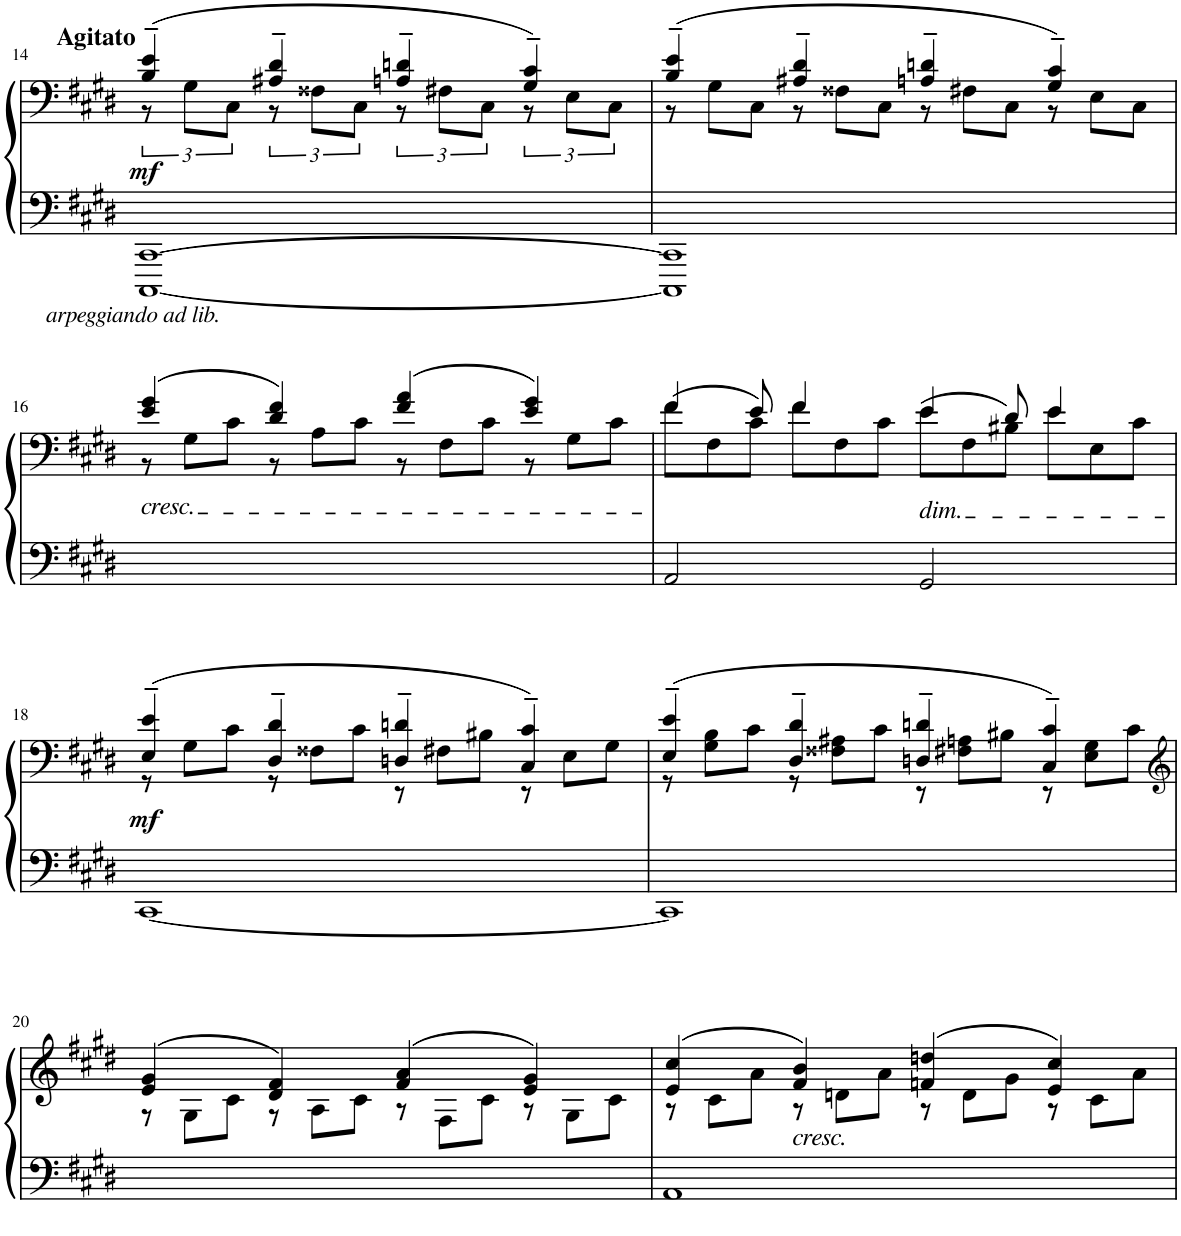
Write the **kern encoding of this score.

**kern	**kern	**dynam
*part1	*part1	*part1
*staff2	*staff1	*staff1/2
*I"Piano	*	*
*I'Pno.	*	*
!!LO:PB:g=z
*clefF4	*clefF4	*
*k[f#c#g#d#]	*k[f#c#g#d#]	*
*M4/4	*M4/4	*
*met(c)	*met(c)	*
=14	=14	=14
*	*^	*
!	!LO:TX:a:B:t=Agitato	!	!
!LO:TX:b:i:t=arpeggiando ad lib.	!	!	!
!	!	!	!LO:DY:b
[<1CCC# [>1CC#	(4B/~ 4e/~	12r	mf
.	.	12G#\L	.
.	.	12C#\J	.
.	4A#X/~ 4d#/~	12r	.
.	.	12F##X\L	.
.	.	12C#\J	.
.	4An/~ 4dn/~	12r	.
.	.	12F#X\L	.
.	.	12C#\J	.
.	4G#/~ 4c#/~)	12r	.
.	.	12E\L	.
.	.	12C#\J	.
=15	=15	=15	=15
1CCC#] 1CC#]	(4B/~ 4e/~	12r	.
.	.	12G#\L	.
.	.	12C#\J	.
.	4A#X/~ 4d#/~	12r	.
.	.	12F##X\L	.
.	.	12C#\J	.
.	4An/~ 4dn/~	12r	.
.	.	12F#X\L	.
.	.	12C#\J	.
.	4G#/~ 4c#/~)	12r	.
.	.	12E\L	.
.	.	12C#\J	.
!!LO:LB:g=z	!!
=16	=16	=16	=16
!	!LO:TX:b:i:t=cresc.	!	!
1ryy	(4e/ 4g#/	12r	.
.	.	12G#\L	.
.	.	12c#\J	.
.	4d#/ 4f#/)	12r	.
.	.	12A\L	.
.	.	12c#\J	.
.	(4f#/ 4a/	12r	.
.	.	12F#\L	.
.	.	12c#\J	.
.	4e/ 4g#/)	12r	.
.	.	12G#\L	.
.	.	12c#\J	.
=17	=17	=17	=17
*	*	*Xbrackettup	*
2AA/	6f#/	(>12f#\L	.
.	.	12F#\	.
.	(12e/	12c#\J	.
.	4f#/	12f#\L	.
.	.	12F#\	.
.	.	12c#\J	.
*	*brackettup	*Xbrackettup	*
!	!LO:TX:b:i:t=dim.	!	!
2GG#/	6e/	12e\L	.
.	.	12F#\	.
.	(12d#/	12B#X\J	.
.	4e/	12e\L	.
.	.	12E\	.
.	.	12c#\J	.
!!LO:LB:g=z	!!
=18	=18	=18	=18
*	*	*brackettup	*
!	!	!	!LO:DY:b
[<1CC#	4E/~ 4e/~	12r	mf
.	.	12G#\L	.
.	.	12c#\J	.
.	4D#/~ 4d#/~	12r	.
.	.	12F##X\L	.
.	.	12c#\J	.
.	4Dn/~ 4dn/~	12r	.
.	.	12F#X\L	.
.	.	12B#X\J	.
.	4C#/~ 4c#/~)	12r	.
.	.	12E\L	.
.	.	12G#\J	.
=19	=19	=19	=19
1CC#]	(4E/~ 4e/~	12r	.
.	.	12G#\ 12B\L	.
.	.	12c#\J	.
.	4D#/~ 4d#/~	12r	.
.	.	12F##X\ 12A#X\L	.
.	.	12c#\J	.
.	4Dn/~ 4dn/~	12r	.
.	.	12F#X\ 12An\L	.
.	.	12B#X\J	.
.	4C#/~ 4c#/~)	12r	.
.	.	12E\ 12G#\L	.
.	.	12c#\J	.
!!LO:LB:g=z	!!
=20	=20	=20	=20
*	*clefG2	*	*
1ryy	(4e/ 4g#/	12r	.
.	.	12G#\L	.
.	.	12c#\J	.
.	4d#/ 4f#/)	12r	.
.	.	12A\L	.
.	.	12c#\J	.
.	(4f#/ 4a/	12r	.
.	.	12F#\L	.
.	.	12c#\J	.
.	4e/ 4g#/)	12r	.
.	.	12G#\L	.
.	.	12c#\J	.
=21	=21	=21	=21
1AA	(4e/ 4cc#/	12r	.
.	.	12c#\L	.
.	.	12a\J	.
!	!LO:TX:b:i:t=cresc.	!	!
.	4f#/ 4b/)	12r	.
.	.	12dn\L	.
.	.	12a\J	.
.	(4fn/ 4ddn/	12r	.
.	.	12d\L	.
.	.	12g#\J	.
.	4e/ 4cc#/)	12r	.
.	.	12c#\L	.
.	.	12a\J	.
*	*v	*v	*
=	=	=
*-	*-	*-
